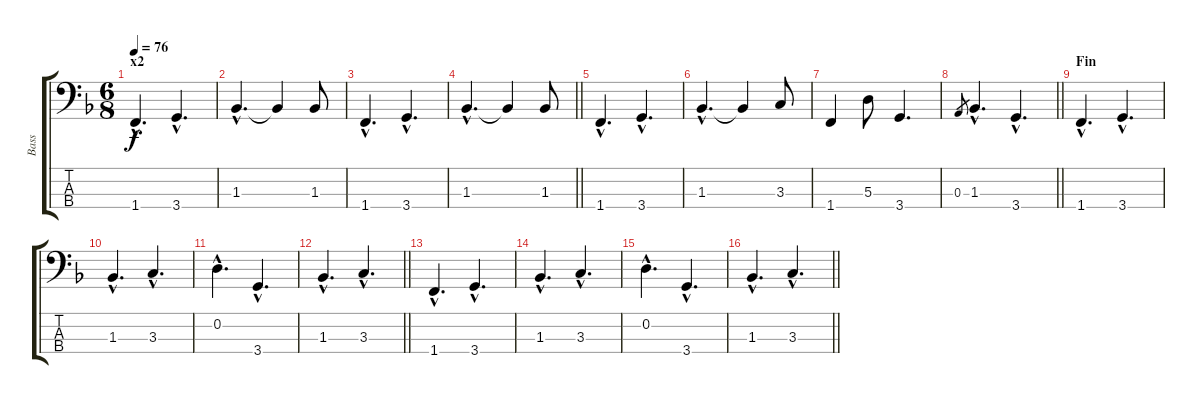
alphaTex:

\track ("Bass" "Bass") {instrument electricbassfinger}
\staff {score tabs}
\tuning (G2 D2 A1 E1) {hide}
\ts (6 8)
\section ("" "x2")
\tempo 76
\clef f4
\ks f
1.4{hac}.4{d dy f} 3.4{hac}.4{d} |
1.3{hac}.4{d} 1.3{t}.4 1.3.8 |
1.4{hac}.4{d} 3.4{hac}.4{d} |
\barLineRight lightlight
1.3{hac}.4{d} 1.3{t}.4 1.3.8 |
1.4{hac}.4{d} 3.4{hac}.4{d} |
1.3{hac}.4{d} 1.3{t}.4 3.3.8 |
1.4.4 5.3.8 3.4.4{d} |
\barLineRight lightlight
0.3.8{gr} 1.3{hac}.4{d} 3.4{hac}.4{d} |
\section ("" "Fin")
1.4{hac}.4{d} 3.4{hac}.4{d} |
1.3{hac}.4{d} 3.3{hac}.4{d} |
0.2{hac}.4{d} 3.4{hac}.4{d} |
\barLineRight lightlight
1.3{hac}.4{d} 3.3{hac}.4{d} |
1.4{hac}.4{d} 3.4{hac}.4{d} |
1.3{hac}.4{d} 3.3{hac}.4{d} |
0.2{hac}.4{d} 3.4{hac}.4{d} |
\barLineRight lightlight
1.3{hac}.4{d} 3.3{hac}.4{d}
